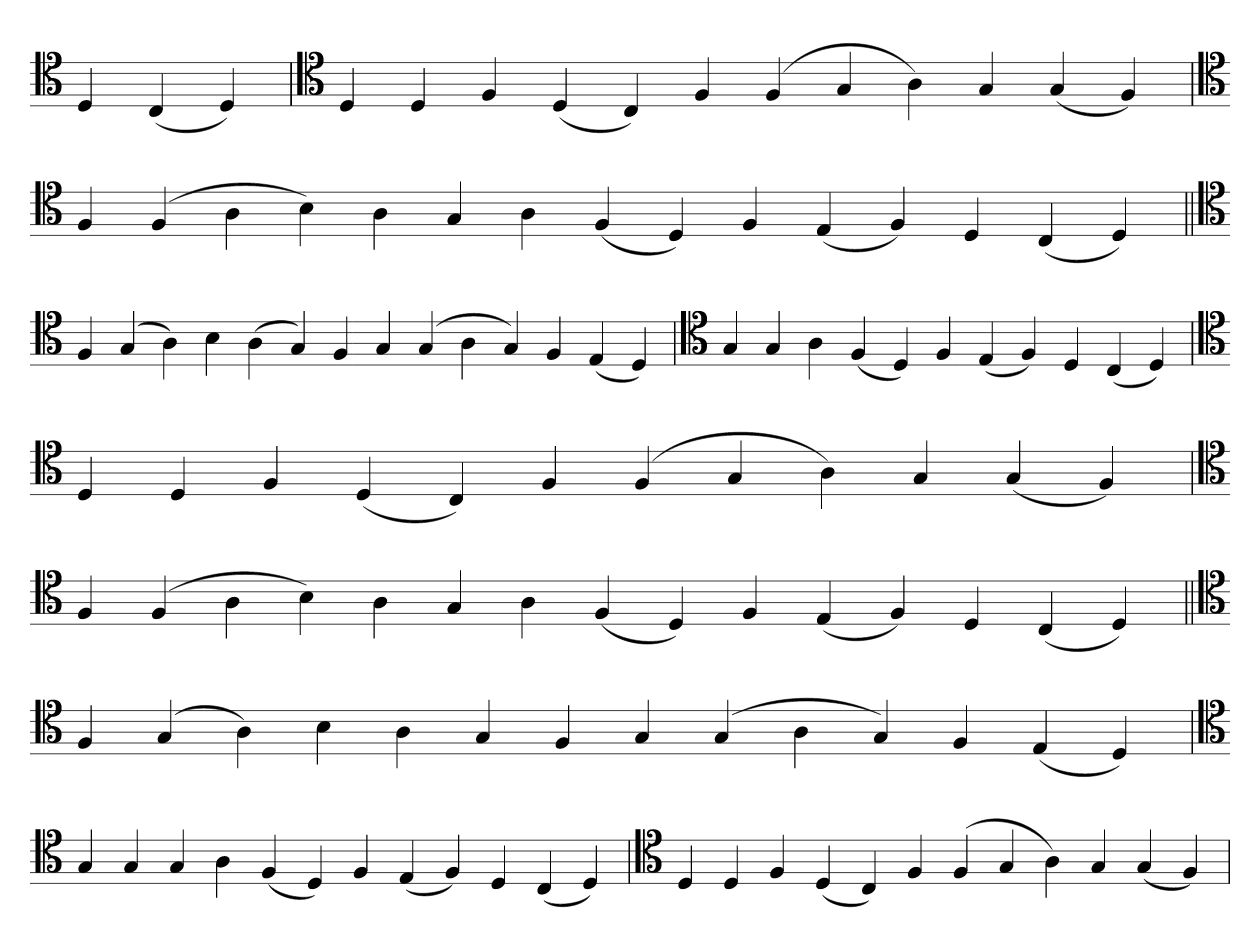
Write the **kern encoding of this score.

**kern
*part1
*staff1
*clefC4
=
4D
(4C
4D)
=
*clefC4
4D
4D
4F
(4D
4C)
4F
(4F
4G
4A)
4G
(4G
4F)
='
*clefC4
4F
(4F
4A
4B)
4A
4G
4A
(4F
4D)
4F
(4E
4F)
4D
(4C
4D)
=||
*clefC4
4F
(4G
4A)
4B
(4A
4G)
4F
4G
(4G
4A
4G)
4F
(4E
4D)
='
*clefC4
4G
4G
4A
(4F
4D)
4F
(4E
4F)
4D
(4C
4D)
=
*clefC4
4D
4D
4F
(4D
4C)
4F
(4F
4G
4A)
4G
(4G
4F)
='
*clefC4
4F
(4F
4A
4B)
4A
4G
4A
(4F
4D)
4F
(4E
4F)
4D
(4C
4D)
=||
*clefC4
4F
(4G
4A)
4B
4A
4G
4F
4G
(4G
4A
4G)
4F
(4E
4D)
='
*clefC4
4G
4G
4G
4A
(4F
4D)
4F
(4E
4F)
4D
(4C
4D)
=
*clefC4
4D
4D
4F
(4D
4C)
4F
(4F
4G
4A)
4G
(4G
4F)
='
*-
